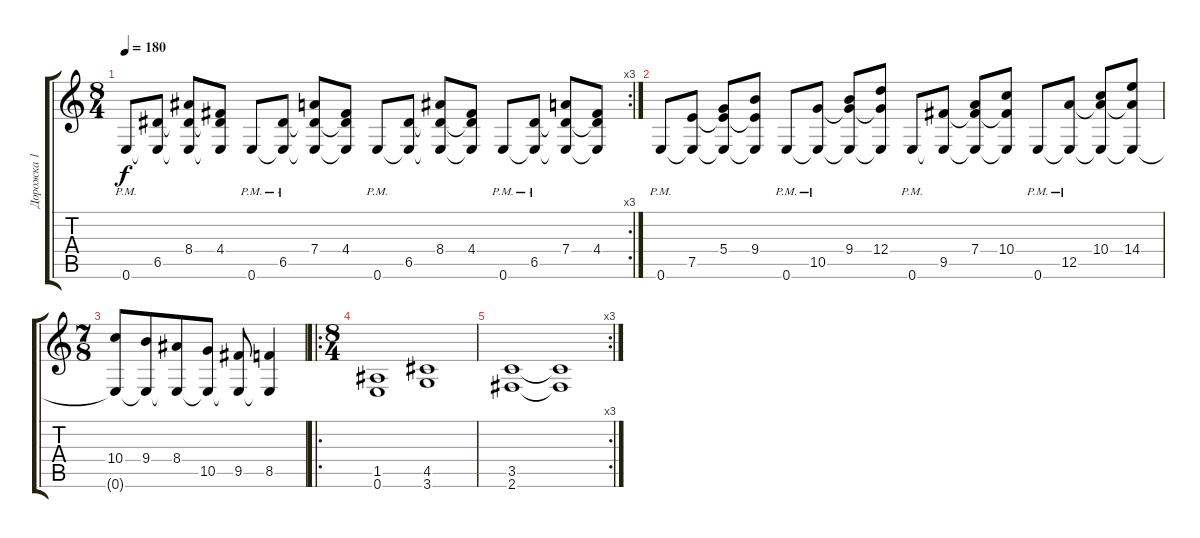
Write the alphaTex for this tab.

\track ("Дорожка 1" "Дорожка 1") {instrument distortionguitar}
\staff {score tabs}
\tuning (E4 B3 G3 D3 A2 E2) {hide}
\rc 3
\ts (8 4)
\tempo 180
\clef g2
\ks c
0.6{pm}.8{dy f} (6.5 0.6{t}).8 (8.4 6.5{t} 0.6{t}).8 (4.4 6.5{t} 0.6{t}).8 0.6{pm}.8 (6.5{pm} 0.6{t}).8 (7.4 6.5{t} 0.6{t}).8 (4.4 6.5{t} 0.6{t}).8 0.6{pm}.8 (6.5 0.6{t}).8 (8.4 6.5{t} 0.6{t}).8 (4.4 6.5{t} 0.6{t}).8 0.6{pm}.8 (6.5{pm} 0.6{t}).8 (7.4 6.5{t} 0.6{t}).8 (4.4 6.5{t} 0.6{t}).8 |
0.6{pm}.8 (7.5 0.6{t}).8 (5.4 7.5{t} 0.6{t}).8 (9.4 7.5{t} 0.6{t}).8 0.6{pm}.8 (10.5{pm} 0.6{t}).8 (9.4 10.5{t} 0.6{t}).8 (12.4 10.5{t} 0.6{t}).8 0.6{pm}.8 (9.5 0.6{t}).8 (7.4 9.5{t} 0.6{t}).8 (10.4 9.5{t} 0.6{t}).8 0.6{pm}.8 (12.5{pm} 0.6{t}).8 (10.4 12.5{t} 0.6{t}).8 (14.4 12.5{t} 0.6{t}).8 |
\ts (7 8)
(10.4 0.6{t}).8 (9.4 0.6{t}).8 (8.4 0.6{t}).8 (10.5 0.6{t}).8 (9.5 0.6{t}).8 (8.5 0.6{t}).4 |
\ro
\ts (8 4)
(1.5 0.6).1 (4.5 3.6).1 |
\rc 3
(3.5 2.6).1 (3.5{t} 2.6{t}).1
